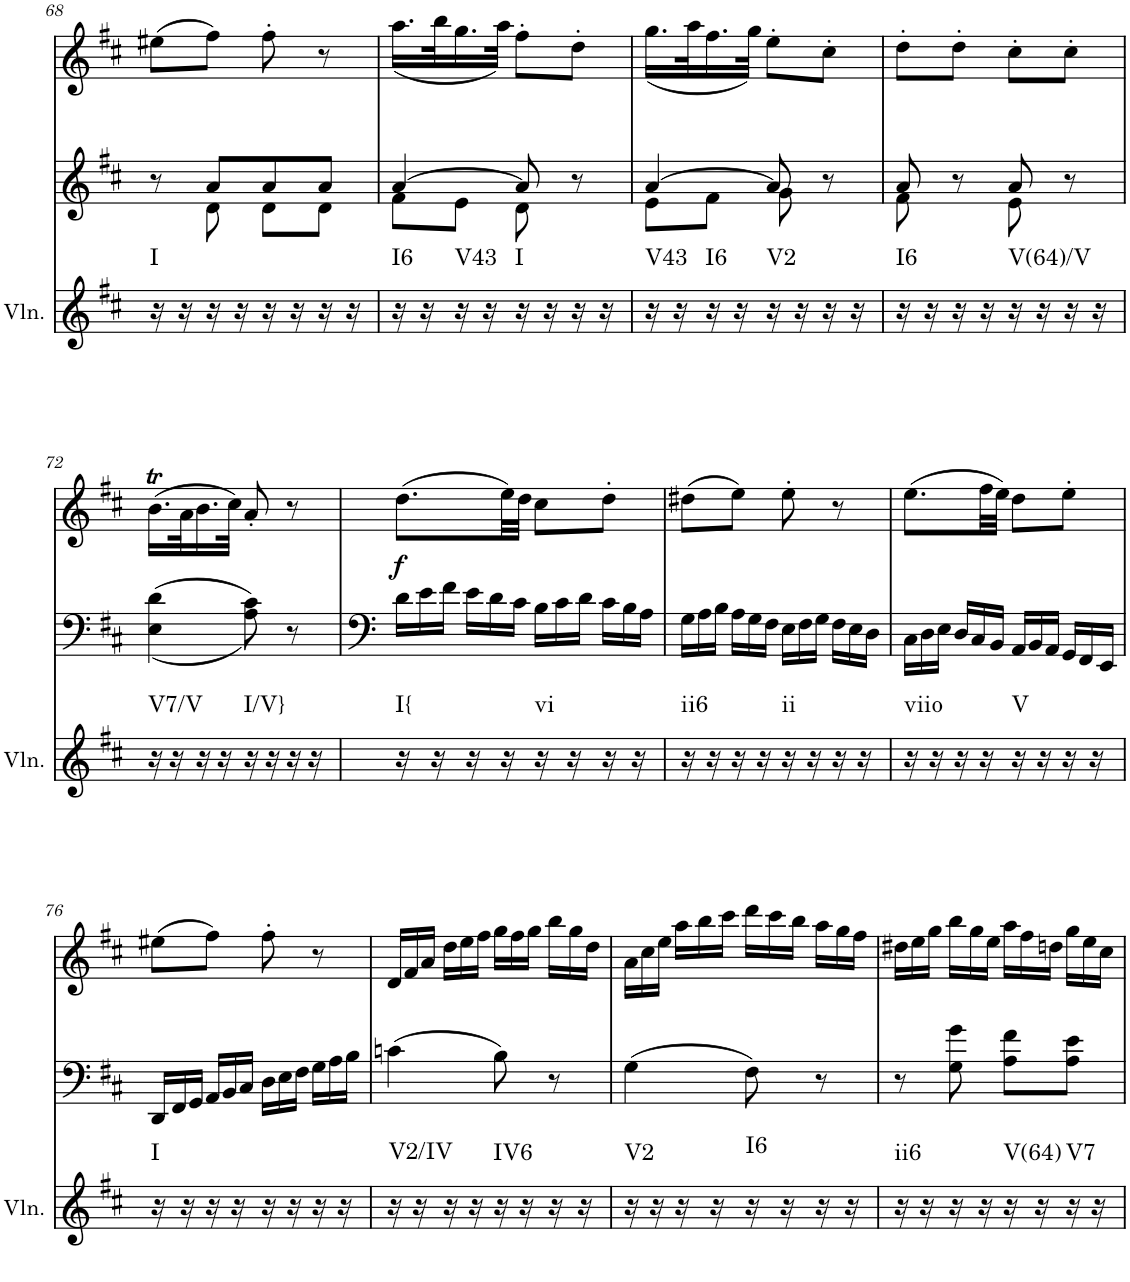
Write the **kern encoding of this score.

**kern	**harte	**kern	**kern	**dynam
*part3	*part3	*part2	*part1	*part1
*staff3	*	*staff2	*staff1	*staff1
*I"Violin	*	*I"Piano, unbenannt	*I"Piano, unbenannt	*
*I'Vln.	*	*I'Pno	*I'Pno	*
!!LO:PB:g=z
*clefG2	*	*clefF4	*clefG2	*
*k[f#c#]	*	*k[f#c#]	*k[f#c#]	*
*M2/4	*	*M2/4	*M2/4	*
=68	=68	=68	=68	=68
*	*	*^	*	*
!	!LO:H:kt=I	!	!	!	!
16r	N	8r	8ryy	(8ee#X\L	.
16r	.	.	.	.	.
16r	.	8a/L	8d\	8ff#\J)	.
16r	.	.	.	.	.
16r	.	8a/	8d\L	8ff#'\	.
16r	.	.	.	.	.
16r	.	8a/J	8d\J	8r	.
16r	.	.	.	.	.
=69	=69	=69	=69	=69	=69
!	!LO:H:kt=I6	!	!	!	!
16r	N	[4a/	8f#\L	(<16.aa\LL	.
16r	.	.	.	.	.
.	.	.	.	32bb\K	.
!	!LO:H:kt=V43	!	!	!	!
16r	N	.	8e\J	16.gg\	.
16r	.	.	.	.	.
.	.	.	.	32aa\JJk)	.
!	!LO:H:kt=I	!	!	!	!
16r	N	8a/]	8d\	8ff#'\L	.
16r	.	.	.	.	.
16r	.	8r	8ryy	8dd'\J	.
16r	.	.	.	.	.
=70	=70	=70	=70	=70	=70
!	!LO:H:kt=V43	!	!	!	!
16r	N	[4a/	8e\L	(<16.gg\LL	.
16r	.	.	.	.	.
.	.	.	.	32aa\K	.
!	!LO:H:kt=I6	!	!	!	!
16r	N	.	8f#\J	16.ff#\	.
16r	.	.	.	.	.
.	.	.	.	32gg\JJk)	.
!	!LO:H:kt=V2	!	!	!	!
16r	N	8a/]	8g\	8ee'\L	.
16r	.	.	.	.	.
16r	.	8r	8ryy	8cc#'\J	.
16r	.	.	.	.	.
=71	=71	=71	=71	=71	=71
!	!LO:H:kt=I6	!	!	!	!
16r	N	8a/	8f#\	8dd'\L	.
16r	.	.	.	.	.
16r	.	8r	8ryy	8dd'\J	.
16r	.	.	.	.	.
!	!LO:H:kt=V(64)/V	!	!	!	!
16r	N	8a/	8e\	8cc#'\L	.
16r	.	.	.	.	.
16r	.	8r	8ryy	8cc#'\J	.
16r	.	.	.	.	.
*	*	*v	*v	*	*
!!LO:LB:g=z
=72	=72	=72	=72	=72
!	!LO:H:kt=V7/V	!	!	!
16r	N	(<(4E\ 4d\	(16.bT\LL	.
16r	.	.	.	.
.	.	.	32a\K	.
16r	.	.	16.b\	.
16r	.	.	.	.
.	.	.	32cc#\JJk)	.
!	!LO:H:kt=I/V}	!	!	!
16r	N	8A\ 8c#\))	8a'/	.
16r	.	.	.	.
16r	.	8r	8r	.
16r	.	.	.	.
=73	=73	=73	=73	=73
*	*	*Xtuplet	*	*
!	!LO:H:kt=I{	!	!	!LO:DY:b
16r	N	24d\LL	(8.dd\L	f
.	.	24e\	.	.
16r	.	.	.	.
.	.	24f#\JJ	.	.
16r	.	24e\LL	.	.
.	.	24d\	.	.
16r	.	.	32ee\LL)	.
.	.	24c#\JJ	.	.
.	.	.	32dd\JJJ	.
!	!LO:H:kt=vi	!	!	!
16r	N	24B\LL	8cc#\L	.
.	.	24c#\	.	.
16r	.	.	.	.
.	.	24d\JJ	.	.
16r	.	24c#\LL	8dd'\J	.
.	.	24B\	.	.
16r	.	.	.	.
.	.	24A\JJ	.	.
=74	=74	=74	=74	=74
!	!LO:H:kt=ii6	!	!	!
16r	N	24G\LL	(8dd#X\L	.
.	.	24A\	.	.
16r	.	.	.	.
.	.	24B\JJ	.	.
16r	.	24A\LL	8ee\J)	.
.	.	24G\	.	.
16r	.	.	.	.
.	.	24F#\JJ	.	.
!	!LO:H:kt=ii	!	!	!
16r	N	24E\LL	8ee'\	.
.	.	24F#\	.	.
16r	.	.	.	.
.	.	24G\JJ	.	.
16r	.	24F#\LL	8r	.
.	.	24E\	.	.
16r	.	.	.	.
.	.	24D\JJ	.	.
=75	=75	=75	=75	=75
!	!LO:H:kt=viio	!	!	!
16r	N	24C#\LL	(8.ee\L	.
.	.	24D\	.	.
16r	.	.	.	.
.	.	24E\JJ	.	.
16r	.	24D/LL	.	.
.	.	24C#/	.	.
16r	.	.	32ff#\LL	.
.	.	24BB/JJ	.	.
.	.	.	32ee\JJJ)	.
!	!LO:H:kt=V	!	!	!
16r	N	24AA/LL	8dd\L	.
.	.	24BB/	.	.
16r	.	.	.	.
.	.	24AA/JJ	.	.
16r	.	24GG/LL	8ee'\J	.
.	.	24FF#/	.	.
16r	.	.	.	.
.	.	24EE/JJ	.	.
!!LO:LB:g=z
=76	=76	=76	=76	=76
!	!LO:H:kt=I	!	!	!
16r	N	24DD/LL	(8ee#X\L	.
.	.	24FF#/	.	.
16r	.	.	.	.
.	.	24GG/JJ	.	.
16r	.	24AA/LL	8ff#\J)	.
.	.	24BB/	.	.
16r	.	.	.	.
.	.	24C#/JJ	.	.
16r	.	24D\LL	8ff#'\	.
.	.	24E\	.	.
16r	.	.	.	.
.	.	24F#\JJ	.	.
16r	.	24G\LL	8r	.
.	.	24A\	.	.
16r	.	.	.	.
.	.	24B\JJ	.	.
=77	=77	=77	=77	=77
*	*	*	*Xtuplet	*
!	!LO:H:kt=V2/IV	!	!	!
16r	N	(4cn\	24d/LL	.
.	.	.	24f#/	.
16r	.	.	.	.
.	.	.	24a/JJ	.
16r	.	.	24dd\LL	.
.	.	.	24ee\	.
16r	.	.	.	.
.	.	.	24ff#\JJ	.
!	!LO:H:kt=IV6	!	!	!
16r	N	8B\)	24gg\LL	.
.	.	.	24ff#\	.
16r	.	.	.	.
.	.	.	24gg\JJ	.
16r	.	8r	24bb\LL	.
.	.	.	24gg\	.
16r	.	.	.	.
.	.	.	24dd\JJ	.
=78	=78	=78	=78	=78
!	!LO:H:kt=V2	!	!	!
16r	N	(4G\	24a\LL	.
.	.	.	24cc#\	.
16r	.	.	.	.
.	.	.	24ee\JJ	.
16r	.	.	24aa\LL	.
.	.	.	24bb\	.
16r	.	.	.	.
.	.	.	24ccc#\JJ	.
!	!LO:H:kt=I6	!	!	!
16r	N	8F#\)	24ddd\LL	.
.	.	.	24ccc#\	.
16r	.	.	.	.
.	.	.	24bb\JJ	.
16r	.	8r	24aa\LL	.
.	.	.	24gg\	.
16r	.	.	.	.
.	.	.	24ff#\JJ	.
=79	=79	=79	=79	=79
!	!LO:H:kt=ii6	!	!	!
16r	N	8r	24dd#X\LL	.
.	.	.	24ee\	.
16r	.	.	.	.
.	.	.	24gg\JJ	.
16r	.	8G\ 8g\	24bb\LL	.
.	.	.	24gg\	.
16r	.	.	.	.
.	.	.	24ee\JJ	.
!	!LO:H:kt=V(64)	!	!	!
16r	N	8A\ 8f#\L	24aa\LL	.
.	.	.	24ff#\	.
16r	.	.	.	.
.	.	.	24ddn\JJ	.
!	!LO:H:kt=V7	!	!	!
16r	N	8A\ 8e\J	24gg\LL	.
.	.	.	24ee\	.
16r	.	.	.	.
.	.	.	24cc#\JJ	.
=	=	=	=	=
*-	*-	*-	*-	*-
